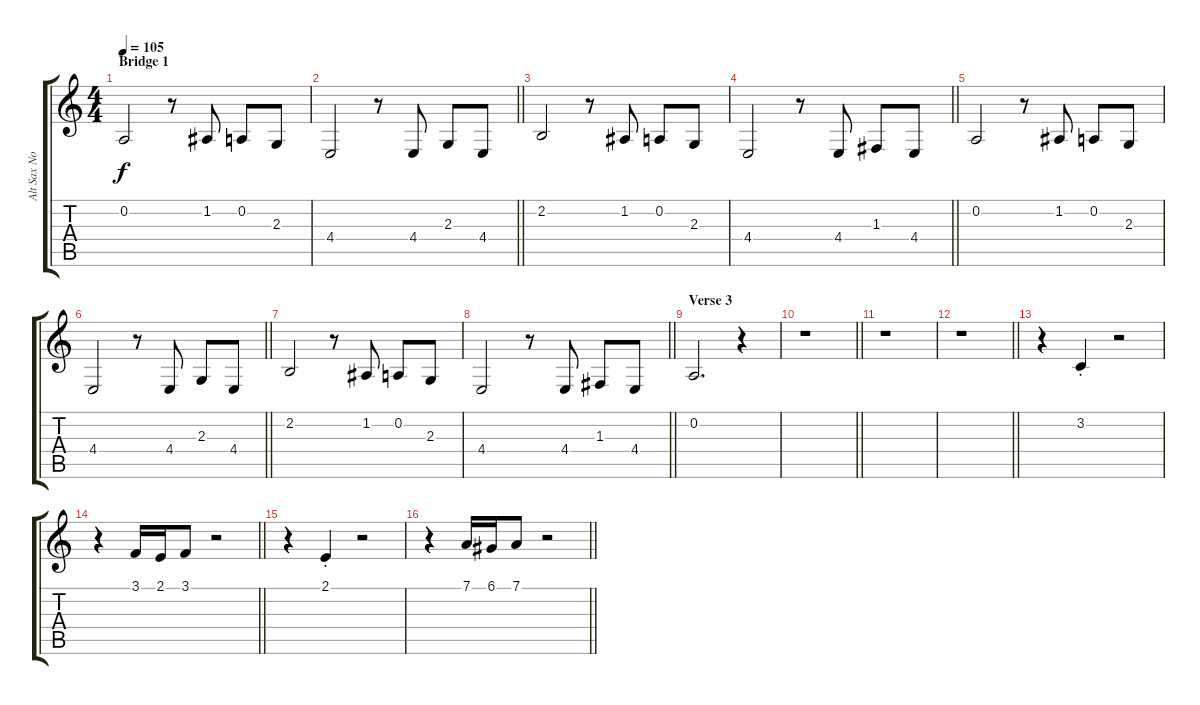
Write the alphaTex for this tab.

\track ("Alt Sax Notation" "Alt Sax No") {mute instrument altosax}
\staff {score tabs}
\tuning (D4 A3 F3 C3 G2 D2) {hide}
\ts (4 4)
\section ("" "Bridge 1")
\tempo 105
\clef g2
\ks aminor
0.2.2{dy f} r.8 1.2.8 0.2.8 2.3.8 |
\barLineRight lightlight
4.4.2 r.8 4.4.8 2.3.8 4.4.8 |
2.2.2 r.8 1.2.8 0.2.8 2.3.8 |
\barLineRight lightlight
4.4.2 r.8 4.4.8 1.3.8 4.4.8 |
0.2.2 r.8 1.2.8 0.2.8 2.3.8 |
\barLineRight lightlight
4.4.2 r.8 4.4.8 2.3.8 4.4.8 |
2.2.2 r.8 1.2.8 0.2.8 2.3.8 |
\barLineRight lightlight
4.4.2 r.8 4.4.8 1.3.8 4.4.8 |
\section ("" "Verse 3")
0.2.2{d volume 7} r.4 |
\barLineRight lightlight
r.1 |
r.1 |
\barLineRight lightlight
r.1{volume 11} |
r.4 3.2{st}.4 r.2 |
\barLineRight lightlight
r.4 3.1.16{volume 13} 2.1.16 3.1.8 r.2 |
r.4 2.1{st}.4 r.2 |
\barLineRight lightlight
r.4 7.1.16 6.1.16 7.1.8 r.2
